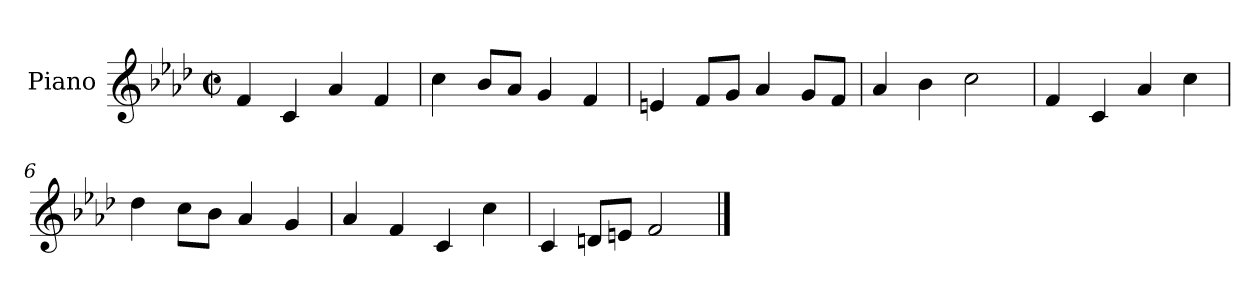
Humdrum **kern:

**kern
*part1
*staff1
*I"Piano
*I'Pno
*clefG2
*k[b-e-a-d-]
*f:
*M2/2
*met(c|)
=1
4f/
4c/
4a-/
4f/
=2
4cc\
8b-/L
8a-/J
4g/
4f/
=3
4en/
8f/L
8g/J
4a-/
8g/L
8f/J
=4
4a-/
4b-\
2cc\
=5
4f/
4c/
4a-/
4cc\
=6
4dd-\
8cc\L
8b-\J
4a-/
4g/
=7
4a-/
4f/
4c/
4cc\
=8
4c/
8dn/L
8en/J
2f/
==
*-
